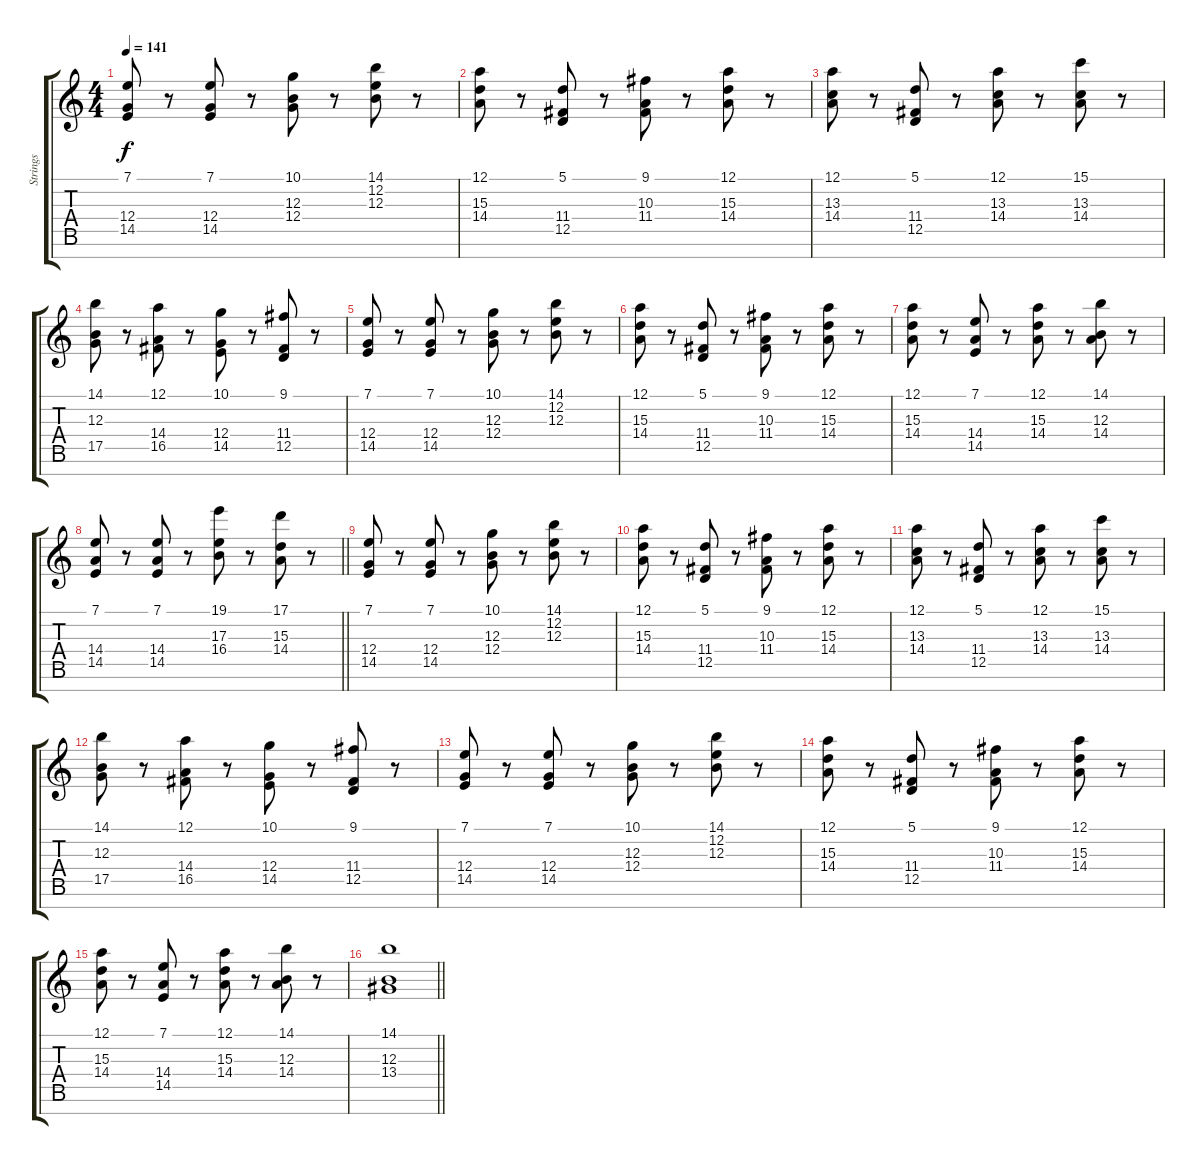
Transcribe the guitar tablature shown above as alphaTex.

\track ("Strings" "Strings") {instrument stringensemble1}
\staff {score tabs}
\tuning (A4 E4 B3 G3 D3 A2 E2) {hide}
\ts (4 4)
\tempo 141
\clef g2
\ks c
(7.1 12.4 14.5).8{dy f} r.8 (7.1 12.4 14.5).8 r.8 (10.1 12.3 12.4).8 r.8 (14.1 12.2 12.3).8 r.8 |
(12.1 15.3 14.4).8 r.8 (5.1 11.4 12.5).8 r.8 (9.1 10.3 11.4).8 r.8 (12.1 15.3 14.4).8 r.8 |
(12.1 13.3 14.4).8 r.8 (5.1 11.4 12.5).8 r.8 (12.1 13.3 14.4).8 r.8 (15.1 13.3 14.4).8 r.8 |
(14.1 12.3 17.5).8 r.8 (12.1 14.4 16.5).8 r.8 (10.1 12.4 14.5).8 r.8 (9.1 11.4 12.5).8 r.8 |
(7.1 12.4 14.5).8 r.8 (7.1 12.4 14.5).8 r.8 (10.1 12.3 12.4).8 r.8 (14.1 12.2 12.3).8 r.8 |
(12.1 15.3 14.4).8 r.8 (5.1 11.4 12.5).8 r.8 (9.1 10.3 11.4).8 r.8 (12.1 15.3 14.4).8 r.8 |
(12.1 15.3 14.4).8 r.8 (7.1 14.4 14.5).8 r.8 (12.1 15.3 14.4).8 r.8 (14.1 12.3 14.4).8 r.8 |
\barLineRight lightlight
(7.1 14.4 14.5).8 r.8 (7.1 14.4 14.5).8 r.8 (19.1 17.3 16.4).8 r.8 (17.1 15.3 14.4).8 r.8 |
(7.1 12.4 14.5).8 r.8 (7.1 12.4 14.5).8 r.8 (10.1 12.3 12.4).8 r.8 (14.1 12.2 12.3).8 r.8 |
(12.1 15.3 14.4).8 r.8 (5.1 11.4 12.5).8 r.8 (9.1 10.3 11.4).8 r.8 (12.1 15.3 14.4).8 r.8 |
(12.1 13.3 14.4).8 r.8 (5.1 11.4 12.5).8 r.8 (12.1 13.3 14.4).8 r.8 (15.1 13.3 14.4).8 r.8 |
(14.1 12.3 17.5).8 r.8 (12.1 14.4 16.5).8 r.8 (10.1 12.4 14.5).8 r.8 (9.1 11.4 12.5).8 r.8 |
(7.1 12.4 14.5).8 r.8 (7.1 12.4 14.5).8 r.8 (10.1 12.3 12.4).8 r.8 (14.1 12.2 12.3).8 r.8 |
(12.1 15.3 14.4).8 r.8 (5.1 11.4 12.5).8 r.8 (9.1 10.3 11.4).8 r.8 (12.1 15.3 14.4).8 r.8 |
(12.1 15.3 14.4).8 r.8 (7.1 14.4 14.5).8 r.8 (12.1 15.3 14.4).8 r.8 (14.1 12.3 14.4).8 r.8 |
\barLineRight lightlight
(14.1 12.3 13.4).1
